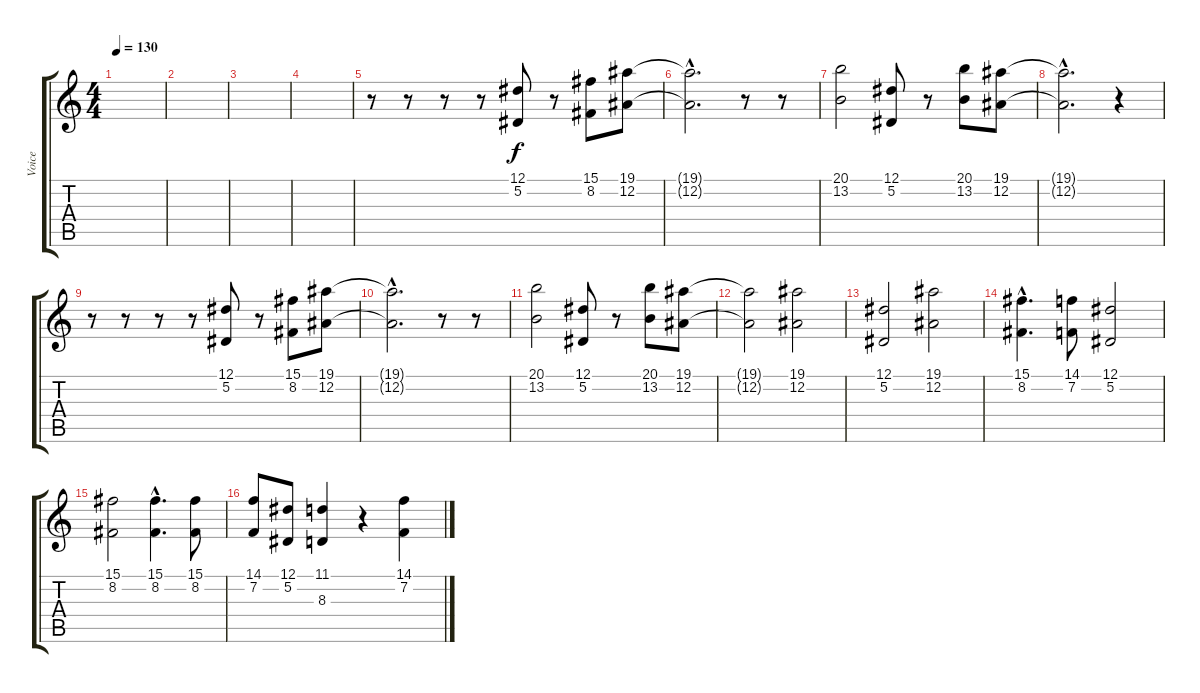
\track ("Voice" "Voice") {instrument lead6voice}
\staff {score tabs}
\tuning (Eb4 Bb3 Gb3 Db3 Ab2 Eb2) {hide}
\ts (4 4)
\tempo 130
\clef g2
\ks c
|
|
|
|
r.8 r.8 r.8 r.8 (12.1 5.2).8 r.8 (15.1 8.2).8 (19.1 12.2).8 |
(19.1{hac t} 12.2{hac t}).2{d} r.8 r.8 |
(20.1 13.2).2 (12.1 5.2).8 r.8 (20.1 13.2).8 (19.1 12.2).8 |
(19.1{hac t} 12.2{hac t}).2{d} r.4 |
r.8 r.8 r.8 r.8 (12.1 5.2).8 r.8 (15.1 8.2).8 (19.1 12.2).8 |
(19.1{hac t} 12.2{hac t}).2{d} r.8 r.8 |
(20.1 13.2).2 (12.1 5.2).8 r.8 (20.1 13.2).8 (19.1 12.2).8 |
(19.1{t} 12.2{t}).2 (19.1 12.2).2 |
(12.1 5.2).2 (19.1 12.2).2 |
(15.1{hac} 8.2{hac}).4{d} (14.1 7.2).8 (12.1 5.2).2 |
(15.1 8.2).2 (15.1{hac} 8.2{hac}).4{d} (15.1 8.2).8 |
(14.1 7.2).8 (12.1 5.2).8 (11.1 8.3).4 r.4 (14.1 7.2).4
